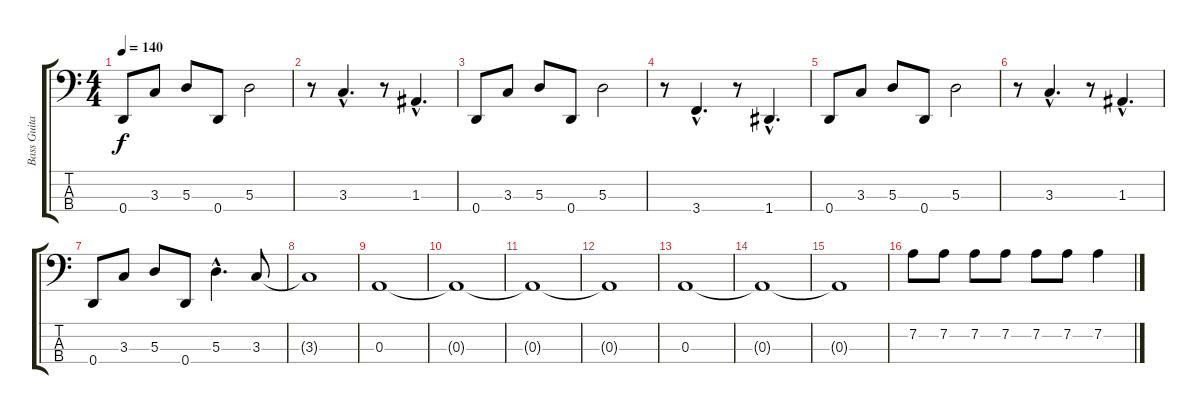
\track ("Bass Guitar" "Bass Guita") {instrument electricbasspick}
\staff {score tabs}
\tuning (G2 D2 A1 D1) {hide}
\ts (4 4)
\tempo 140
\clef f4
\ks c
0.4.8{dy f} 3.3.8 5.3.8 0.4.8 5.3.2 |
r.8 3.3{hac}.4{d} r.8 1.3{hac}.4{d} |
0.4.8 3.3.8 5.3.8 0.4.8 5.3.2 |
r.8 3.4{hac}.4{d} r.8 1.4{hac}.4{d} |
0.4.8 3.3.8 5.3.8 0.4.8 5.3.2 |
r.8 3.3{hac}.4{d} r.8 1.3{hac}.4{d} |
0.4.8 3.3.8 5.3.8 0.4.8 5.3{hac}.4{d} 3.3.8 |
3.3{t}.1 |
0.3.1 |
0.3{t}.1 |
0.3{t}.1 |
0.3{t}.1 |
0.3.1 |
0.3{t}.1 |
0.3{t}.1 |
7.2.8 7.2.8 7.2.8 7.2.8 7.2.8 7.2.8 7.2.4
